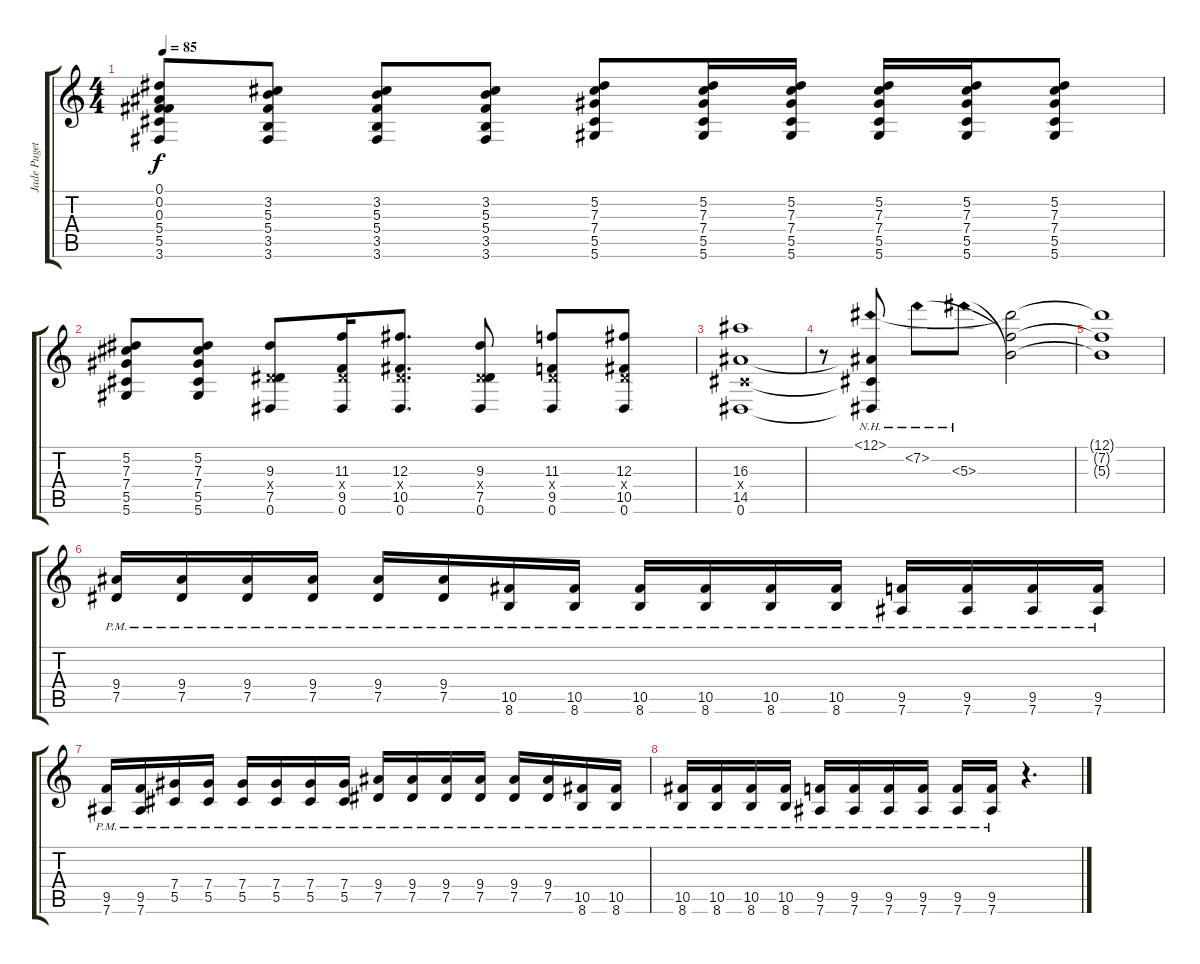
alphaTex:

\track ("Jade Puget" "Jade Puget") {instrument acousticguitarsteel}
\staff {score tabs}
\tuning (Eb4 Bb3 Gb3 Db3 Ab2 Eb2) {hide}
\ts (4 4)
\tempo 85
\clef g2
\ks c
(0.1{t} 0.2{t} 0.3{t} 5.4{t} 5.5{t} 3.6{t}).8{dy f} (3.2 5.3 5.4 3.5 3.6).8 (3.2 5.3 5.4 3.5 3.6).8 (3.2 5.3 5.4 3.5 3.6).8 (5.2 7.3 7.4 5.5 5.6).8 (5.2 7.3 7.4 5.5 5.6).16 (5.2 7.3 7.4 5.5 5.6).16 (5.2 7.3 7.4 5.5 5.6).16 (5.2 7.3 7.4 5.5 5.6).16 (5.2 7.3 7.4 5.5 5.6).8 |
(5.2 7.3 7.4 5.5 5.6).8 (5.2 7.3 7.4 5.5 5.6).8 (9.3 2.4{x} 7.5 0.6).8 (11.3 2.4{x} 9.5 0.6).16 (12.3 2.4{x} 10.5 0.6).8{d} (9.3 2.4{x} 7.5 0.6).8 (11.3 2.4{x} 9.5 0.6).8 (12.3 2.4{x} 10.5 0.6).8 |
(16.3 0.4{x} 14.5 0.6).1 |
r.8 (12.1{nh} 0.4{t} 14.5{t} 0.6{t}).8 7.2{nh}.8 5.3{nh}.8 (12.1{t} 7.2{t} 5.3{t}).2 |
(12.1{t} 7.2{t} 5.3{t}).1 |
(9.4{pm} 7.5{pm}).16 (9.4{pm} 7.5{pm}).16 (9.4{pm} 7.5{pm}).16 (9.4{pm} 7.5{pm}).16 (9.4{pm} 7.5{pm}).16 (9.4{pm} 7.5{pm}).16 (10.5{pm} 8.6{pm}).16 (10.5{pm} 8.6{pm}).16 (10.5{pm} 8.6{pm}).16 (10.5{pm} 8.6{pm}).16 (10.5{pm} 8.6{pm}).16 (10.5{pm} 8.6{pm}).16 (9.5{pm} 7.6{pm}).16 (9.5{pm} 7.6{pm}).16 (9.5{pm} 7.6{pm}).16 (9.5{pm} 7.6{pm}).16 |
(9.5{pm} 7.6{pm}).16 (9.5{pm} 7.6{pm}).16 (7.4{pm} 5.5{pm}).16 (7.4{pm} 5.5{pm}).16 (7.4{pm} 5.5{pm}).16 (7.4{pm} 5.5{pm}).16 (7.4{pm} 5.5{pm}).16 (7.4{pm} 5.5{pm}).16 (9.4{pm} 7.5{pm}).16 (9.4{pm} 7.5{pm}).16 (9.4{pm} 7.5{pm}).16 (9.4{pm} 7.5{pm}).16 (9.4{pm} 7.5{pm}).16 (9.4{pm} 7.5{pm}).16 (10.5{pm} 8.6{pm}).16 (10.5{pm} 8.6{pm}).16 |
(10.5{pm} 8.6{pm}).16 (10.5{pm} 8.6{pm}).16 (10.5{pm} 8.6{pm}).16 (10.5{pm} 8.6{pm}).16 (9.5{pm} 7.6{pm}).16 (9.5{pm} 7.6{pm}).16 (9.5{pm} 7.6{pm}).16 (9.5{pm} 7.6{pm}).16 (9.5{pm} 7.6{pm}).16 (9.5{pm} 7.6{pm}).16 r.4{d}
